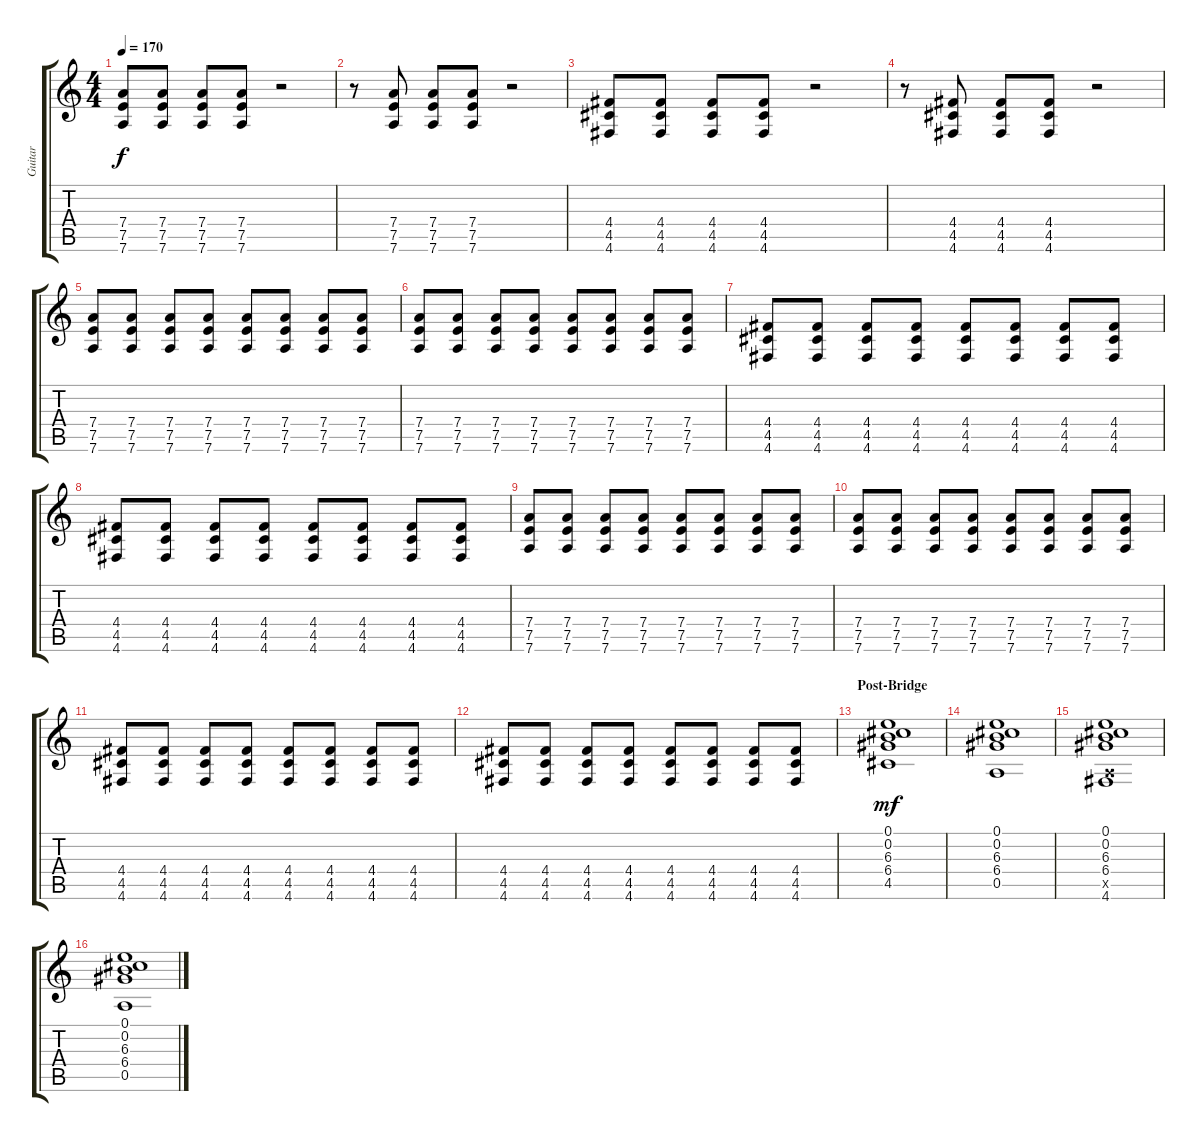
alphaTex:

\track ("Guitar" "Guitar") {instrument distortionguitar}
\staff {score tabs}
\tuning (E4 B3 G3 D3 A2 D2) {hide}
\ts (4 4)
\tempo 170
\clef g2
\ks c
(7.4 7.5 7.6).8{dy f} (7.4 7.5 7.6).8 (7.4 7.5 7.6).8 (7.4 7.5 7.6).8 r.2 |
r.8 (7.4 7.5 7.6).8 (7.4 7.5 7.6).8 (7.4 7.5 7.6).8 r.2 |
(4.4 4.5 4.6).8 (4.4 4.5 4.6).8 (4.4 4.5 4.6).8 (4.4 4.5 4.6).8 r.2 |
r.8 (4.4 4.5 4.6).8 (4.4 4.5 4.6).8 (4.4 4.5 4.6).8 r.2 |
(7.4 7.5 7.6).8 (7.4 7.5 7.6).8 (7.4 7.5 7.6).8 (7.4 7.5 7.6).8 (7.4 7.5 7.6).8 (7.4 7.5 7.6).8 (7.4 7.5 7.6).8 (7.4 7.5 7.6).8 |
(7.4 7.5 7.6).8 (7.4 7.5 7.6).8 (7.4 7.5 7.6).8 (7.4 7.5 7.6).8 (7.4 7.5 7.6).8 (7.4 7.5 7.6).8 (7.4 7.5 7.6).8 (7.4 7.5 7.6).8 |
(4.4 4.5 4.6).8 (4.4 4.5 4.6).8 (4.4 4.5 4.6).8 (4.4 4.5 4.6).8 (4.4 4.5 4.6).8 (4.4 4.5 4.6).8 (4.4 4.5 4.6).8 (4.4 4.5 4.6).8 |
(4.4 4.5 4.6).8 (4.4 4.5 4.6).8 (4.4 4.5 4.6).8 (4.4 4.5 4.6).8 (4.4 4.5 4.6).8 (4.4 4.5 4.6).8 (4.4 4.5 4.6).8 (4.4 4.5 4.6).8 |
(7.4 7.5 7.6).8 (7.4 7.5 7.6).8 (7.4 7.5 7.6).8 (7.4 7.5 7.6).8 (7.4 7.5 7.6).8 (7.4 7.5 7.6).8 (7.4 7.5 7.6).8 (7.4 7.5 7.6).8 |
(7.4 7.5 7.6).8 (7.4 7.5 7.6).8 (7.4 7.5 7.6).8 (7.4 7.5 7.6).8 (7.4 7.5 7.6).8 (7.4 7.5 7.6).8 (7.4 7.5 7.6).8 (7.4 7.5 7.6).8 |
(4.4 4.5 4.6).8 (4.4 4.5 4.6).8 (4.4 4.5 4.6).8 (4.4 4.5 4.6).8 (4.4 4.5 4.6).8 (4.4 4.5 4.6).8 (4.4 4.5 4.6).8 (4.4 4.5 4.6).8 |
(4.4 4.5 4.6).8 (4.4 4.5 4.6).8 (4.4 4.5 4.6).8 (4.4 4.5 4.6).8 (4.4 4.5 4.6).8 (4.4 4.5 4.6).8 (4.4 4.5 4.6).8 (4.4 4.5 4.6).8 |
\section ("" "Post-Bridge")
(0.1 0.2 6.3 6.4 4.5).1{dy mf} |
(0.1 0.2 6.3 6.4 0.5).1 |
(0.1 0.2 6.3 6.4 0.5{x} 4.6).1 |
(0.1 0.2 6.3 6.4 0.5).1
